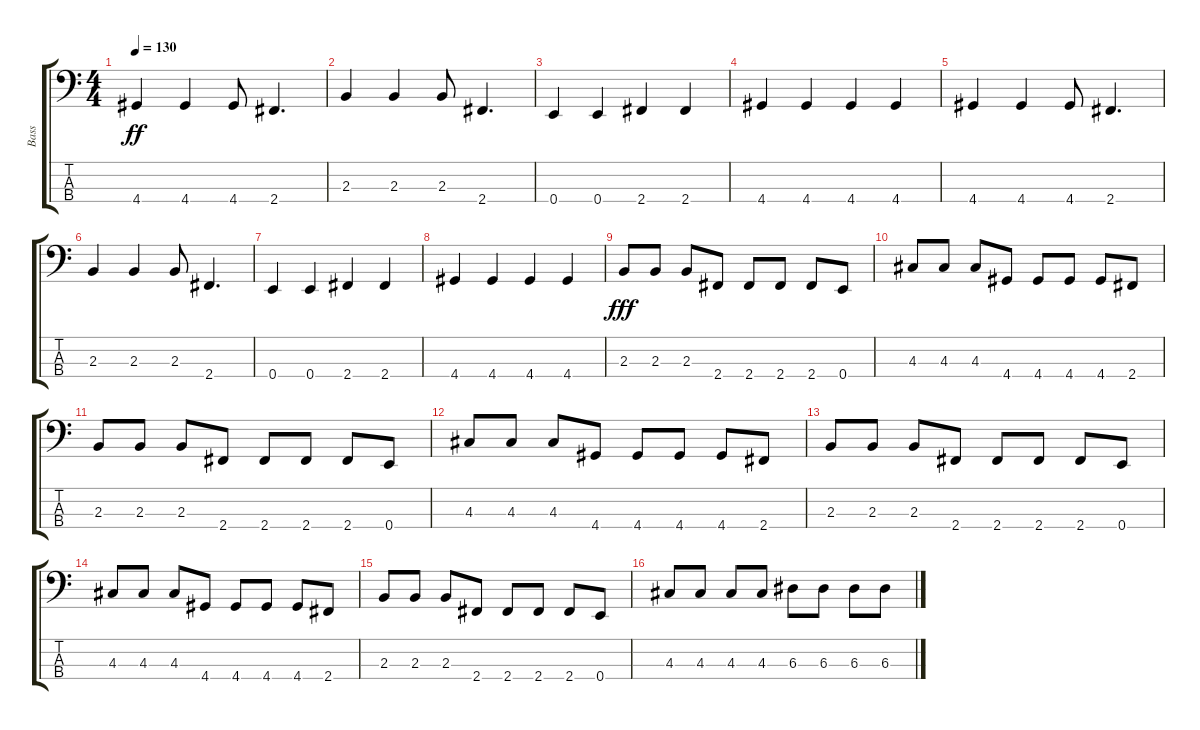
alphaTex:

\track ("Bass" "Bass") {instrument electricbassfinger}
\staff {score tabs}
\tuning (G2 D2 A1 E1) {hide}
\ts (4 4)
\tempo 130
\clef f4
\ks c
4.4.4{dy ff} 4.4.4 4.4.8 2.4.4{d} |
2.3.4 2.3.4 2.3.8 2.4.4{d} |
0.4.4 0.4.4 2.4.4 2.4.4 |
4.4.4 4.4.4 4.4.4 4.4.4 |
4.4.4 4.4.4 4.4.8 2.4.4{d} |
2.3.4 2.3.4 2.3.8 2.4.4{d} |
0.4.4 0.4.4 2.4.4 2.4.4 |
4.4.4 4.4.4 4.4.4 4.4.4 |
2.3.8{dy fff} 2.3.8 2.3.8 2.4.8 2.4.8 2.4.8 2.4.8 0.4.8 |
4.3.8 4.3.8 4.3.8 4.4.8 4.4.8 4.4.8 4.4.8 2.4.8 |
2.3.8 2.3.8 2.3.8 2.4.8 2.4.8 2.4.8 2.4.8 0.4.8 |
4.3.8 4.3.8 4.3.8 4.4.8 4.4.8 4.4.8 4.4.8 2.4.8 |
2.3.8 2.3.8 2.3.8 2.4.8 2.4.8 2.4.8 2.4.8 0.4.8 |
4.3.8 4.3.8 4.3.8 4.4.8 4.4.8 4.4.8 4.4.8 2.4.8 |
2.3.8 2.3.8 2.3.8 2.4.8 2.4.8 2.4.8 2.4.8 0.4.8 |
4.3.8 4.3.8 4.3.8 4.3.8 6.3.8 6.3.8 6.3.8 6.3.8
